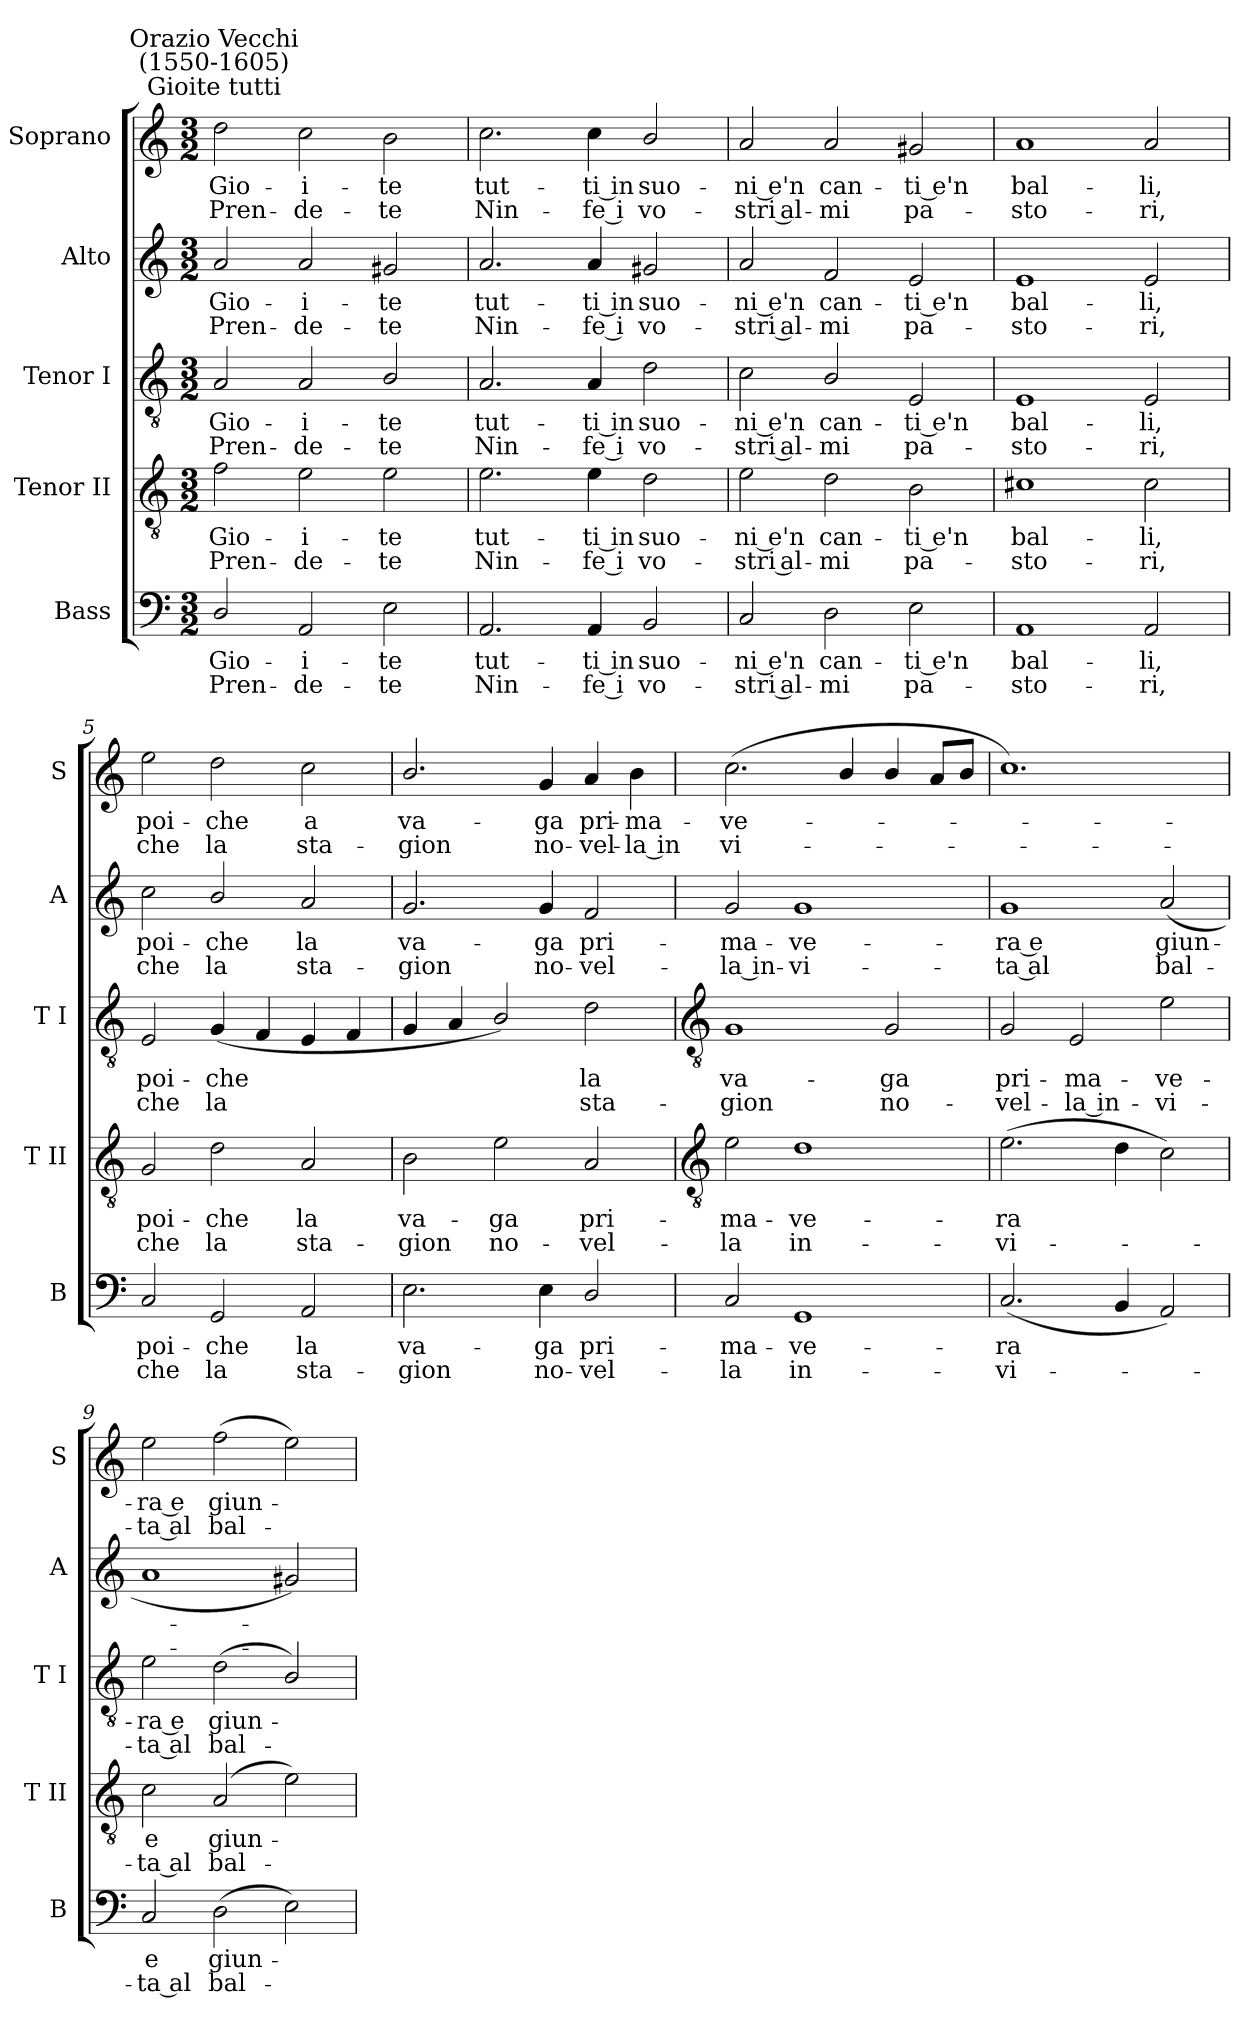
**kern	**text	**text	**kern	**text	**text	**kern	**text	**text	**kern	**text	**text	**kern	**text	**text
*part5	*part5	*part5	*part4	*part4	*part4	*part3	*part3	*part3	*part2	*part2	*part2	*part1	*part1	*part1
*staff5	*staff5	*staff5	*staff4	*staff4	*staff4	*staff3	*staff3	*staff3	*staff2	*staff2	*staff2	*staff1	*staff1	*staff1
*I"Bass	*	*	*I"Tenor II	*	*	*I"Tenor I	*	*	*I"Alto	*	*	*I"Soprano	*	*
*I'B	*	*	*I'T II	*	*	*I'T I	*	*	*I'A	*	*	*I'S	*	*
*clefF4	*	*	*clefGv2	*	*	*clefGv2	*	*	*clefG2	*	*	*clefG2	*	*
*k[]	*	*	*k[]	*	*	*k[]	*	*	*k[]	*	*	*k[]	*	*
*C:	*	*	*C:	*	*	*C:	*	*	*C:	*	*	*C:	*	*
*M3/2	*	*	*M3/2	*	*	*M3/2	*	*	*M3/2	*	*	*M3/2	*	*
=1	=1	=1	=1	=1	=1	=1	=1	=1	=1	=1	=1	=1	=1	=1
!	!	!	!	!	!	!	!	!	!	!	!	!LO:TX:a:cj:t=Gioite tutti	!	!
!	!	!	!	!	!	!	!	!	!	!	!	!LO:TX:a:cj:t=Orazio Vecchi\n(1550-1605)	!	!
!	!LO:LY:b	!LO:LY:b	!	!LO:LY:b	!LO:LY:b	!	!LO:LY:b	!LO:LY:b	!	!LO:LY:b	!LO:LY:b	!	!LO:LY:b	!LO:LY:b
2D/	Gio-	-Pren-	2f	Gio-	-Pren-	2A	Gio-	-Pren-	2a	Gio-	-Pren-	2dd	Gio-	-Pren-
!	!LO:LY:b	!LO:LY:b	!	!LO:LY:b	!LO:LY:b	!	!LO:LY:b	!LO:LY:b	!	!LO:LY:b	!LO:LY:b	!	!LO:LY:b	!LO:LY:b
2AA	-i-	-de-	2e	-i-	-de-	2A	-i-	-de-	2a	-i-	-de-	2cc	-i-	-de-
!	!LO:LY:b	!LO:LY:b	!	!LO:LY:b	!LO:LY:b	!	!LO:LY:b	!LO:LY:b	!	!LO:LY:b	!LO:LY:b	!	!LO:LY:b	!LO:LY:b
2E	-te	te	2e	-te	te	2B/	-te	te	2g#X	-te	te	2b	-te	te
=2	=2	=2	=2	=2	=2	=2	=2	=2	=2	=2	=2	=2	=2	=2
!	!LO:LY:b	!LO:LY:b	!	!LO:LY:b	!LO:LY:b	!	!LO:LY:b	!LO:LY:b	!	!LO:LY:b	!LO:LY:b	!	!LO:LY:b	!LO:LY:b
2.AA	tut-	-Nin-	2.e	tut-	-Nin-	2.A	tut-	-Nin-	2.a	tut-	-Nin-	2.cc	tut-	-Nin-
!	!LO:LY:b	!LO:LY:b	!	!LO:LY:b	!LO:LY:b	!	!LO:LY:b	!LO:LY:b	!	!LO:LY:b	!LO:LY:b	!	!LO:LY:b	!LO:LY:b
4AA	-ti in	fe i	4e	-ti in	fe i	4A	-ti in	fe i	4a	-ti in	fe i	4cc	-ti in	fe i
!	!LO:LY:b	!LO:LY:b	!	!LO:LY:b	!LO:LY:b	!	!LO:LY:b	!LO:LY:b	!	!LO:LY:b	!LO:LY:b	!	!LO:LY:b	!LO:LY:b
2BB	suo-	-vo-	2d	suo-	-vo-	2d	suo-	-vo-	2g#X	suo-	-vo-	2b/	suo-	-vo-
=3	=3	=3	=3	=3	=3	=3	=3	=3	=3	=3	=3	=3	=3	=3
!	!LO:LY:b	!LO:LY:b	!	!LO:LY:b	!LO:LY:b	!	!LO:LY:b	!LO:LY:b	!	!LO:LY:b	!LO:LY:b	!	!LO:LY:b	!LO:LY:b
2C	-ni e'n	stri al-	2e	-ni e'n	stri al-	2c	-ni e'n	stri al-	2a	-ni e'n	stri al-	2a	-ni e'n	stri al-
!	!LO:LY:b	!LO:LY:b	!	!LO:LY:b	!LO:LY:b	!	!LO:LY:b	!LO:LY:b	!	!LO:LY:b	!LO:LY:b	!	!LO:LY:b	!LO:LY:b
2D	-can-	-mi	2d	-can-	-mi	2B/	-can-	-mi	2f	-can-	-mi	2a	-can-	-mi
!	!LO:LY:b	!LO:LY:b	!	!LO:LY:b	!LO:LY:b	!	!LO:LY:b	!LO:LY:b	!	!LO:LY:b	!LO:LY:b	!	!LO:LY:b	!LO:LY:b
2E	ti e'n	pa-	2B	ti e'n	pa-	2E	ti e'n	pa-	2e	ti e'n	pa-	2g#X	ti e'n	pa-
=4	=4	=4	=4	=4	=4	=4	=4	=4	=4	=4	=4	=4	=4	=4
!	!LO:LY:b	!LO:LY:b	!	!LO:LY:b	!LO:LY:b	!	!LO:LY:b	!LO:LY:b	!	!LO:LY:b	!LO:LY:b	!	!LO:LY:b	!LO:LY:b
1AA	-bal-	-sto-	1c#X	-bal-	-sto-	1E	-bal-	-sto-	1e	-bal-	-sto-	1a	-bal-	-sto-
!	!LO:LY:b	!LO:LY:b	!	!LO:LY:b	!LO:LY:b	!	!LO:LY:b	!LO:LY:b	!	!LO:LY:b	!LO:LY:b	!	!LO:LY:b	!LO:LY:b
2AA	-li,	ri,	2c#	-li,	ri,	2E	-li,	ri,	2e	-li,	ri,	2a	-li,	ri,
=5	=5	=5	=5	=5	=5	=5	=5	=5	=5	=5	=5	=5	=5	=5
!	!LO:LY:b	!LO:LY:b	!	!LO:LY:b	!LO:LY:b	!	!LO:LY:b	!LO:LY:b	!	!LO:LY:b	!LO:LY:b	!	!LO:LY:b	!LO:LY:b
2C	poi-	-che	2G	poi-	-che	2E	poi-	-che	2cc	poi-	-che	2ee	poi-	-che
!	!LO:LY:b	!LO:LY:b	!	!LO:LY:b	!LO:LY:b	!	!LO:LY:b	!LO:LY:b	!	!LO:LY:b	!LO:LY:b	!	!LO:LY:b	!LO:LY:b
2GG	che	la	2d	che	la	(<4G	che	la	2b/	che	la	2dd	che	la
.	.	.	.	.	.	4F	.	.	.	.	.	.	.	.
!	!LO:LY:b	!LO:LY:b	!	!LO:LY:b	!LO:LY:b	!	!	!	!	!LO:LY:b	!LO:LY:b	!	!LO:LY:b	!LO:LY:b
2AA	la	sta-	2A	la	sta-	4E	.	.	2a	la	sta-	2cc	a	sta-
.	.	.	.	.	.	4F	.	.	.	.	.	.	.	.
=6	=6	=6	=6	=6	=6	=6	=6	=6	=6	=6	=6	=6	=6	=6
!	!LO:LY:b	!LO:LY:b	!	!LO:LY:b	!LO:LY:b	!	!	!	!	!LO:LY:b	!LO:LY:b	!	!LO:LY:b	!LO:LY:b
2.E	-va-	-gion	2B	-va-	-gion	4G	.	.	2.g	-va-	-gion	2.b/	-va-	-gion
.	.	.	.	.	.	4A	.	.	.	.	.	.	.	.
!	!	!	!	!LO:LY:b	!LO:LY:b	!	!	!	!	!	!	!	!	!
.	.	.	2e	ga	no-	2B/)	.	.	.	.	.	.	.	.
!	!LO:LY:b	!LO:LY:b	!	!	!	!	!	!	!	!LO:LY:b	!LO:LY:b	!	!LO:LY:b	!LO:LY:b
4E	ga	no-	.	.	.	.	.	.	4g	ga	no-	4g	ga	no-
!	!LO:LY:b	!LO:LY:b	!	!LO:LY:b	!LO:LY:b	!	!LO:LY:b	!LO:LY:b	!	!LO:LY:b	!LO:LY:b	!	!LO:LY:b	!LO:LY:b
2D/	-pri-	-vel-	2A	-pri-	-vel-	2d	la	sta-	2f	-pri-	-vel-	4a	-pri-	-vel-
!	!	!	!	!	!	!	!	!	!	!	!	!	!LO:LY:b	!LO:LY:b
.	.	.	.	.	.	.	.	.	.	.	.	4b	-ma-	-la in
!!LO:LB:g=z
=7	=7	=7	=7	=7	=7	=7	=7	=7	=7	=7	=7	=7	=7	=7
*	*	*	*clefGv2	*	*	*clefGv2	*	*	*	*	*	*	*	*
!	!LO:LY:b	!LO:LY:b	!	!LO:LY:b	!LO:LY:b	!	!LO:LY:b	!LO:LY:b	!	!LO:LY:b	!LO:LY:b	!	!LO:LY:b	!LO:LY:b
2C	-ma-	-la	2e	-ma-	-la	1G	-va-	-gion	2g	-ma-	-la in-	(>2.cc	ve-	vi-
!	!LO:LY:b	!LO:LY:b	!	!LO:LY:b	!LO:LY:b	!	!	!	!	!LO:LY:b	!LO:LY:b	!	!	!
1GG	ve-	-in-	1d	ve-	-in-	.	.	.	1g	-ve-	-vi-	.	.	.
.	.	.	.	.	.	.	.	.	.	.	.	4b/	.	.
!	!	!	!	!	!	!	!LO:LY:b	!LO:LY:b	!	!	!	!	!	!
.	.	.	.	.	.	2G	ga	no-	.	.	.	4b/	.	.
.	.	.	.	.	.	.	.	.	.	.	.	8a/L	.	.
.	.	.	.	.	.	.	.	.	.	.	.	8b/J	.	.
=8	=8	=8	=8	=8	=8	=8	=8	=8	=8	=8	=8	=8	=8	=8
!	!LO:LY:b	!LO:LY:b	!	!LO:LY:b	!LO:LY:b	!	!LO:LY:b	!LO:LY:b	!	!LO:LY:b	!LO:LY:b	!	!	!
(<2.C	-ra	vi-	(>2.e	-ra	vi-	2G	-pri-	-vel-	1g	-ra e	ta al	1.cc)	.	.
!	!	!	!	!	!	!	!LO:LY:b	!LO:LY:b	!	!	!	!	!	!
.	.	.	.	.	.	2E	-ma-	-la in-	.	.	.	.	.	.
4BB	.	.	4d	.	.	.	.	.	.	.	.	.	.	.
!	!	!	!	!	!	!	!LO:LY:b	!LO:LY:b	!	!LO:LY:b	!LO:LY:b	!	!	!
2AA)	.	.	2c)	.	.	2e	-ve-	-vi-	(<2a	giun-	bal-	.	.	.
=9	=9	=9	=9	=9	=9	=9	=9	=9	=9	=9	=9	=9	=9	=9
!	!LO:LY:b	!LO:LY:b	!	!LO:LY:b	!LO:LY:b	!	!LO:LY:b	!LO:LY:b	!	!	!	!	!LO:LY:b	!LO:LY:b
2C	e	ta al	2c	e	ta al	2e	-ra e	ta al	1a	.	.	2ee	ra e	ta al
!	!LO:LY:b	!LO:LY:b	!	!LO:LY:b	!LO:LY:b	!	!LO:LY:b	!LO:LY:b	!	!	!	!	!LO:LY:b	!LO:LY:b
(>2D	giun-	bal-	(2A	giun-	bal-	(<2d	giun-	bal-	.	.	.	(>2ff	giun-	bal-
2E)	.	.	2e)	.	.	2B/)	.	.	2g#X)	.	.	2ee)	.	.
=	=	=	=	=	=	=	=	=	=	=	=	=	=	=
*-	*-	*-	*-	*-	*-	*-	*-	*-	*-	*-	*-	*-	*-	*-
